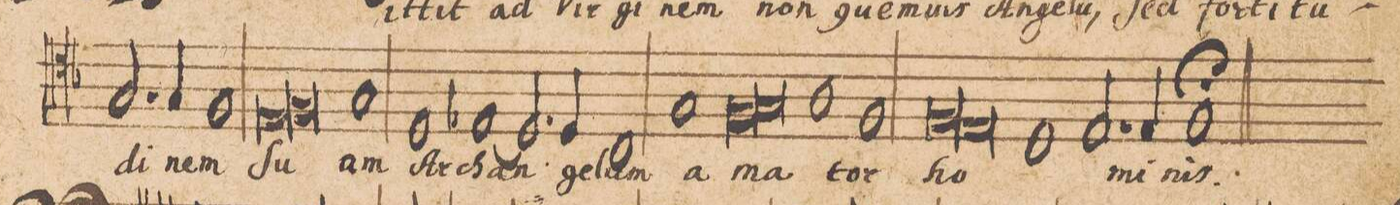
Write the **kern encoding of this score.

**kern	**text
*I"[Tenore II]	*
*clefC4	*
*k[b-]	*
*met(C|)	*
*M2/1	*
2.G/	.
4G/	-di-
=14	=14
1F/	-nem
*lig	*
1E/	ſu-
=15	=15
1F/	.
*Xlig	*
1G/	-am
=16	=16
1D/	Ar-
(1E-X/	-chan-
=17	=17
2.D/)	.
4D/	-ge-
1C/	-lum
=18	=18
1G/	a-
*lig	*
1F/	-ma-
=19	=19
1G/	.
*Xlig	*
1A\	.
=20	=20
1F/	-tor
*lig	*
1F/	ho-
=21	=21
1E/	.
*Xlig	*
1D/	.
=22	=22
2.E/	.
4E/	-mi-
[y1F/;	-nis.
=23	=23
00F/]yy	.
=24	=24
=25||	=25||
*-	*-
